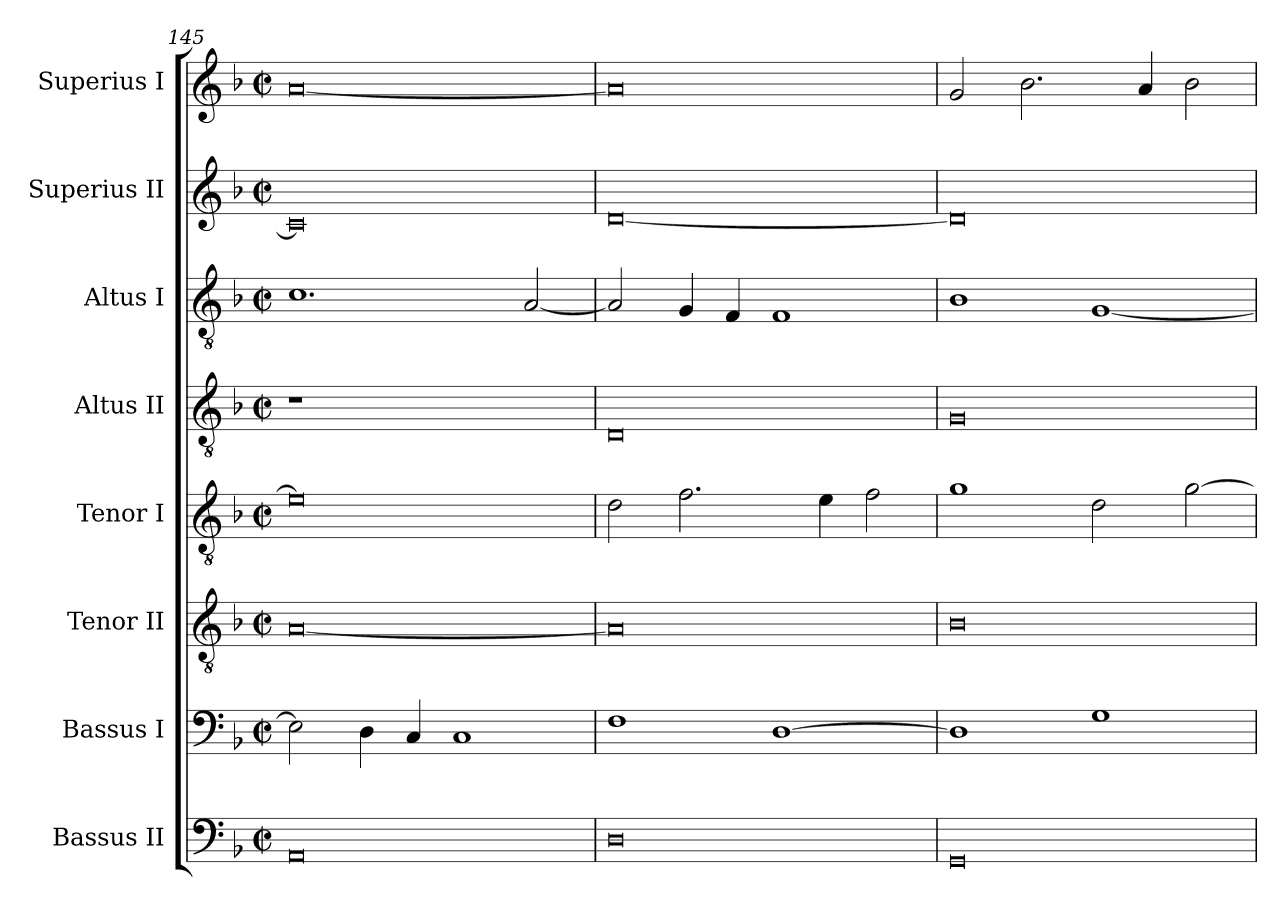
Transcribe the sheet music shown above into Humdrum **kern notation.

**kern	**kern	**kern	**kern	**kern	**kern	**kern	**kern
*part8	*part7	*part6	*part5	*part4	*part3	*part2	*part1
*staff8	*staff7	*staff6	*staff5	*staff4	*staff3	*staff2	*staff1
*I"Bassus II	*I"Bassus I	*I"Tenor II	*I"Tenor I	*I"Altus II	*I"Altus I	*I"Superius II	*I"Superius I
*I'B.s.	*	*	*	*I'A.s.	*	*I'S.s.	*I'S.p.
*clefF4	*clefF4	*clefGv2	*clefGv2	*clefGv2	*clefGv2	*clefG2	*clefG2
*	*	*ITrd7c12	*ITrd7c12	*ITrd7c12	*ITrd7c12	*	*
*k[b-]	*k[b-]	*k[b-]	*k[b-]	*k[b-]	*k[b-]	*k[b-]	*k[b-]
*F:	*F:	*F:	*F:	*F:	*F:	*F:	*F:
*M2/2	*M2/2	*M2/2	*M2/2	*M2/2	*M2/2	*M2/2	*M2/2
*met(c|)	*met(c|)	*met(c|)	*met(c|)	*met(c|)	*met(c|)	*met(c|)	*met(c|)
=145	=145	=145	=145	=145	=145	=145	=145
!	!	!	!	!LO:N:vis=1	!	!	!
0AAi	2Ei\]	[<0AAi	0Ei]	1r	1.Ci	0ci]	[<0ai
.	4Di\	.	.	.	.	.	.
.	4Ci/	.	.	.	.	.	.
.	1Ci	.	.	1ryy	.	.	.
.	.	.	.	.	[<2AAi/	.	.
=146	=146	=146	=146	=146	=146	=146	=146
0Di	1Fi	0AAi]	2Di\	0DDi	2AAi/]	[<0di	0ai]
.	.	.	2.Fi\	.	4GGi/	.	.
.	.	.	.	.	4FFi/	.	.
.	[>1Di	.	.	.	1FFi	.	.
.	.	.	4Ei\	.	.	.	.
.	.	.	2Fi\	.	.	.	.
=147	=147	=147	=147	=147	=147	=147	=147
0GGi	1Di]	0BB-i	1Gi	0GGi	1BB-i	0di]	2gi/
.	.	.	.	.	.	.	2.b-i\
.	1Gi	.	2Di\	.	[<1GGi	.	.
.	.	.	.	.	.	.	4ai/
.	.	.	[>2Gi\	.	.	.	2b-i\
=	=	=	=	=	=	=	=
*-	*-	*-	*-	*-	*-	*-	*-
